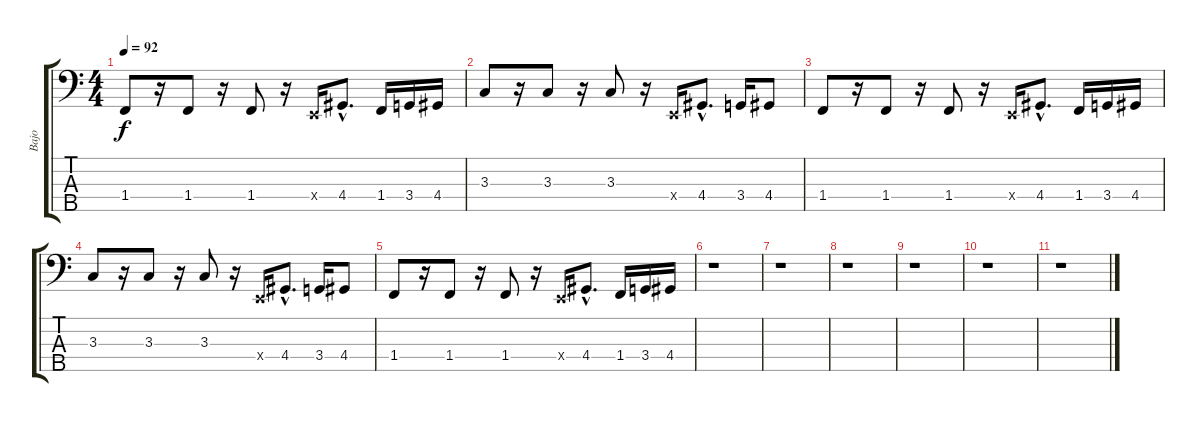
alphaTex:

\track ("Bajo" "Bajo") {instrument electricbassfinger}
\staff {score tabs}
\tuning (G2 D2 A1 E1 B0) {hide}
\ts (4 4)
\tempo 92
\clef f4
\ks c
1.4.8{dy f} r.16 1.4.8 r.16 1.4.8 r.16 0.4{x}.16 4.4{hac}.8{d} 1.4.16 3.4.16 4.4.16 |
3.3.8 r.16 3.3.8 r.16 3.3.8 r.16 0.4{x}.16 4.4{hac}.8{d} 3.4.16 4.4.8 |
1.4.8 r.16 1.4.8 r.16 1.4.8 r.16 0.4{x}.16 4.4{hac}.8{d} 1.4.16 3.4.16 4.4.16 |
3.3.8 r.16 3.3.8 r.16 3.3.8 r.16 0.4{x}.16 4.4{hac}.8{d} 3.4.16 4.4.8 |
1.4.8 r.16 1.4.8 r.16 1.4.8 r.16 0.4{x}.16 4.4{hac}.8{d} 1.4.16 3.4.16 4.4.16 |
r.1 |
r.1 |
r.1 |
r.1 |
r.1 |
r.1
